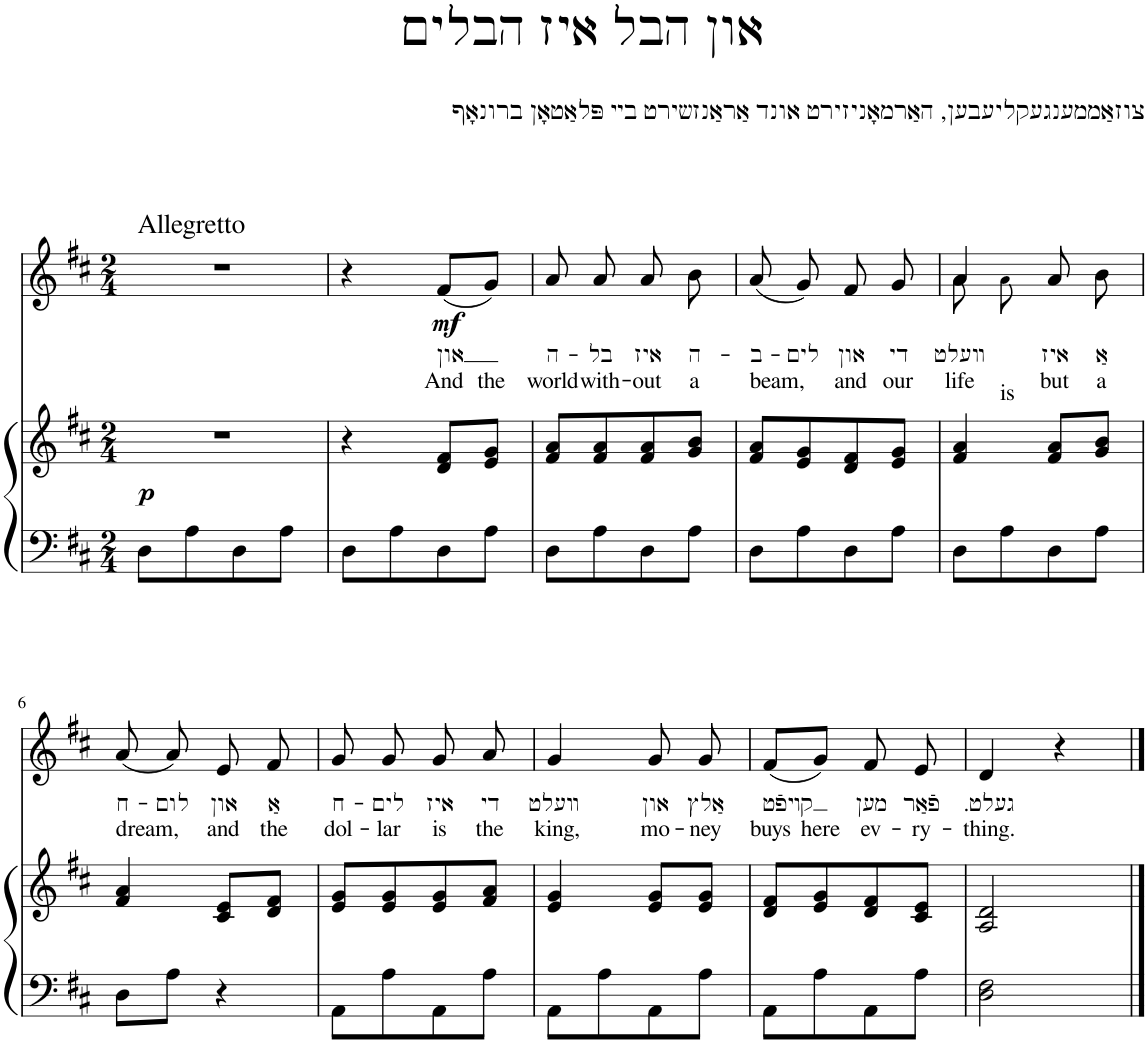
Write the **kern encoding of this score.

**kern	**kern	**dynam	**kern	**text	**text	**dynam
*part2	*part2	*part2	*part1	*part1	*part1	*part1
*staff3	*staff2	*staff2/3	*staff1	*staff1	*staff1	*staff1
*I"Klavier	*	*	*I"Piano	*	*	*
*	*	*	*I'Pno	*	*	*
*clefF4	*clefG2	*	*clefG2	*	*	*
*k[f#c#]	*k[f#c#]	*	*k[f#c#]	*	*	*
*M2/4	*M2/4	*	*M2/4	*	*	*
=1	=1	=1	=1	=1	=1	=1
!	!	!	!LO:TX:a:t=Allegretto	!	!	!
!	!	!LO:DY:b	!	!	!	!
8D\L	2r	p	2r	.	.	.
8A\	.	.	.	.	.	.
8D\	.	.	.	.	.	.
8A\J	.	.	.	.	.	.
=2	=2	=2	=2	=2	=2	=2
8D\L	4r	.	4r	.	.	.
8A\	.	.	.	.	.	.
!	!	!	!	!LO:LY:b	!LO:LY:b	!LO:DY:b
8D\	8d/ 8f#/L	.	(8f#/L	און	And	mf
!	!	!	!	!	!LO:LY:b	!
8A\J	8e/ 8g/J	.	8g/J)	.	the	.
=3	=3	=3	=3	=3	=3	=3
!	!	!	!	!LO:LY:b	!LO:LY:b	!
8D\L	8f#/ 8a/L	.	8a/	ה-	world	.
!	!	!	!	!LO:LY:b	!LO:LY:b	!
8A\	8f#/ 8a/	.	8a/	-בל	with-	.
!	!	!	!	!LO:LY:b	!LO:LY:b	!
8D\	8f#/ 8a/	.	8a/	איז	-out	.
!	!	!	!	!LO:LY:b	!LO:LY:b	!
8A\J	8g/ 8b/J	.	8b\	ה-	a	.
=4	=4	=4	=4	=4	=4	=4
!	!	!	!	!LO:LY:b	!LO:LY:b	!
8D\L	8f#/ 8a/L	.	(8a/	-ב-	beam,	.
!	!	!	!	!LO:LY:b	!	!
8A\	8e/ 8g/	.	8g/)	-לים	.	.
!	!	!	!	!LO:LY:b	!LO:LY:b	!
8D\	8d/ 8f#/	.	8f#/	און	and	.
!	!	!	!	!LO:LY:b	!LO:LY:b	!
8A\J	8e/ 8g/J	.	8g/	די	our	.
=5	=5	=5	=5	=5	=5	=5
!	!	!	!	!LO:LY:b	!LO:LY:b	!
*	*	*	*^	*	*	*
8D\L	4f#/ 4a/	.	4a/	8a\	װעלט	life	.
!	!	!	!	!	!LO:LY:b	!	!
8A\	.	.	.	8a!\	is	.	.
!	!	!	!	!	!LO:LY:b	!LO:LY:b	!
8D\	8f#/ 8a/L	.	8a/	4ryy	איז	but	.
!	!	!	!	!	!LO:LY:b	!LO:LY:b	!
8A\J	8g/ 8b/J	.	8b\	.	אַ	a	.
*	*	*	*v	*v	*	*	*
!!LO:LB:g=z
=6	=6	=6	=6	=6	=6	=6
!	!	!	!	!LO:LY:b	!LO:LY:b	!
8D\L	4f#/ 4a/	.	(8a/	ח-	dream,	.
!	!	!	!	!LO:LY:b	!	!
8A\J	.	.	8a/)	-לום	.	.
!	!	!	!	!LO:LY:b	!LO:LY:b	!
4r	8c#/ 8e/L	.	8e/	און	and	.
!	!	!	!	!LO:LY:b	!LO:LY:b	!
.	8d/ 8f#/J	.	8f#/	אַ	the	.
=7	=7	=7	=7	=7	=7	=7
!	!	!	!	!LO:LY:b	!LO:LY:b	!
8AA\L	8e/ 8g/L	.	8g/	ח-	dol-	.
!	!	!	!	!LO:LY:b	!LO:LY:b	!
8A\	8e/ 8g/	.	8g/	-לים	-lar	.
!	!	!	!	!LO:LY:b	!LO:LY:b	!
8AA\	8e/ 8g/	.	8g/	איז	is	.
!	!	!	!	!LO:LY:b	!LO:LY:b	!
8A\J	8f#/ 8a/J	.	8a/	די	the	.
=8	=8	=8	=8	=8	=8	=8
!	!	!	!	!LO:LY:b	!LO:LY:b	!
8AA\L	4e/ 4g/	.	4g/	װעלט	king,	.
8A\	.	.	.	.	.	.
!	!	!	!	!LO:LY:b	!LO:LY:b	!
8AA\	8e/ 8g/L	.	8g/	און	mo-	.
!	!	!	!	!LO:LY:b	!LO:LY:b	!
8A\J	8e/ 8g/J	.	8g/	אַלץ	-ney	.
=9	=9	=9	=9	=9	=9	=9
!	!	!	!	!LO:LY:b	!LO:LY:b	!
8AA\L	8d/ 8f#/L	.	(8f#/L	קױפֿט	buys	.
!	!	!	!	!	!LO:LY:b	!
8A\	8e/ 8g/	.	8g/J)	.	here	.
!	!	!	!	!LO:LY:b	!LO:LY:b	!
8AA\	8d/ 8f#/	.	8f#/	מען	ev-	.
!	!	!	!	!LO:LY:b	!LO:LY:b	!
8A\J	8c#/ 8e/J	.	8e/	פֿאַר	-ry-	.
=10	=10	=10	=10	=10	=10	=10
!	!	!	!	!LO:LY:b	!LO:LY:b	!
2D\ 2F#\	2A/ 2d/	.	4d/	געלט.	-thing.	.
.	.	.	4r	.	.	.
==	==	==	==	==	==	==
*-	*-	*-	*-	*-	*-	*-
